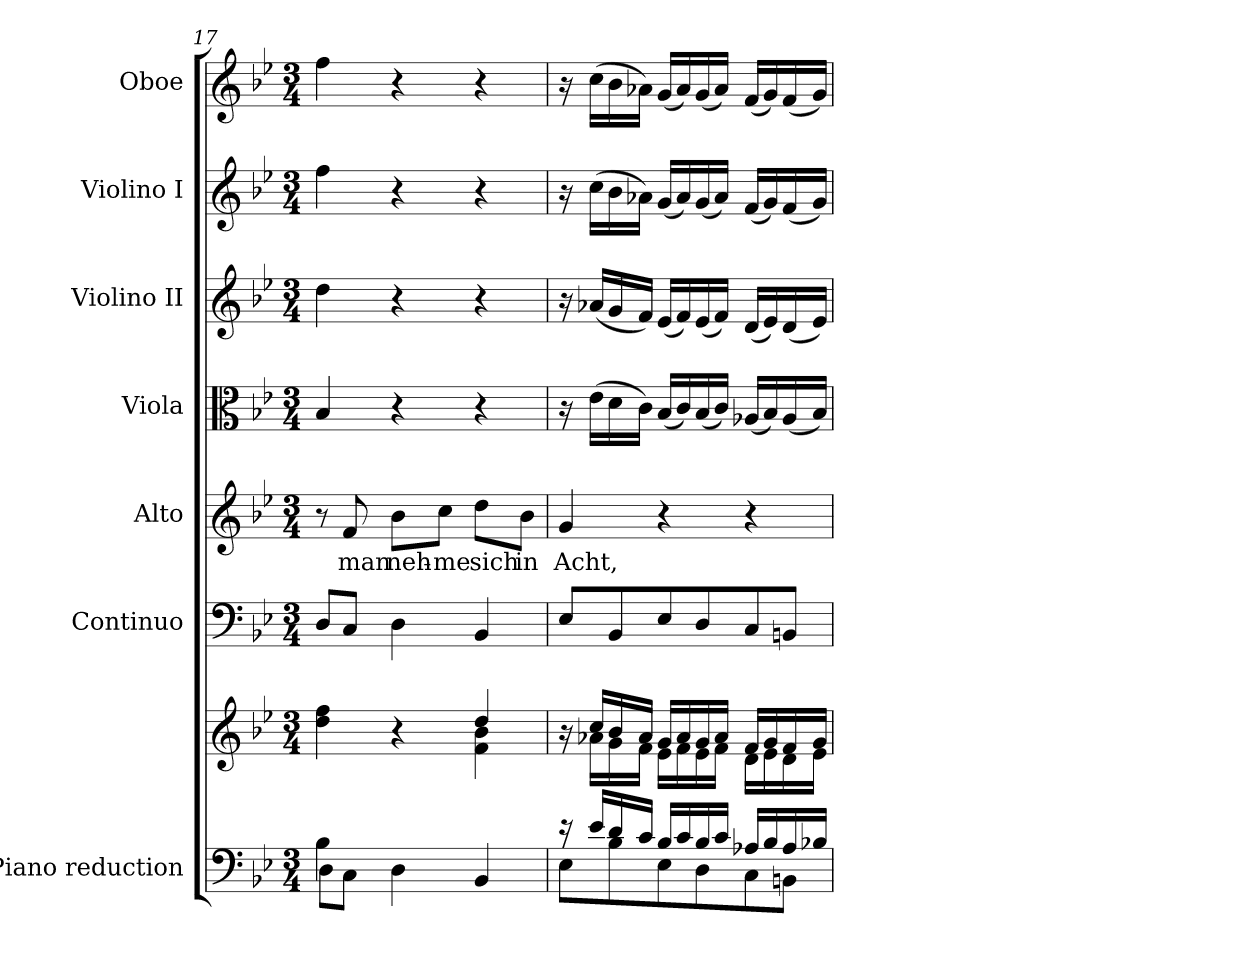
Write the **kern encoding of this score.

**kern	**kern	**kern	**kern	**text	**kern	**kern	**kern	**kern
*part7	*part7	*part6	*part5	*part5	*part4	*part3	*part2	*part1
*staff8	*staff7	*staff6	*staff5	*staff5	*staff4	*staff3	*staff2	*staff1
*I"Piano reduction	*	*I"Continuo	*I"Alto	*	*I"Viola	*I"Violino II	*I"Violino I	*I"Oboe
*I'Pno	*	*	*	*	*	*	*	*I'Ob
!!LO:LB:g=z
*clefF4	*clefG2	*clefF4	*clefG2	*	*clefC3	*clefG2	*clefG2	*clefG2
*k[b-e-]	*k[b-e-]	*k[b-e-]	*k[b-e-]	*	*k[b-e-]	*k[b-e-]	*k[b-e-]	*k[b-e-]
*M3/4	*M3/4	*M3/4	*M3/4	*	*M3/4	*M3/4	*M3/4	*M3/4
=17	=17	=17	=17	=17	=17	=17	=17	=17
*^	*^	*	*	*	*	*	*	*
4B-\	8D\L	4dd\ 4ff\	4ryy	8D/L	8r	.	4B-/	4dd\	4ff\	4ff\
!	!	!	!	!	!	!LO:LY:b	!	!	!	!
.	8C\J	.	.	8C/J	8f/	man	.	.	.	.
!	!	!	!	!	!	!LO:LY:b	!	!	!	!
2ryy	4D\	4r	4ryy	4D\	8b-\L	neh-	4r	4r	4r	4r
!	!	!	!	!	!	!LO:LY:b	!	!	!	!
.	.	.	.	.	8cc\J	-me	.	.	.	.
!	!	!	!	!	!	!LO:LY:b	!	!	!	!
.	4BB-/	4dd/	4f\ 4b-\	4BB-/	8dd\L	sich	4r	4r	4r	4r
!	!	!	!	!	!	!LO:LY:b	!	!	!	!
.	.	.	.	.	8b-\J	in	.	.	.	.
=18	=18	=18	=18	=18	=18	=18	=18	=18	=18	=18
!	!	!	!	!	!	!LO:LY:b	!	!	!	!
16r	8E-\L	16r	16ryy	8E-/L	4g/	Acht,	16r	16r	16r	16r
16e-/LL	.	16cc/LL	16a-X\LL	.	.	.	(16e-\LL	(16a-X/LL	(16cc\LL	(16cc\LL
16d/	8B-\	16b-/	16g\	8BB-/	.	.	16d\	16g/	16b-\	16b-\
16c/JJ	.	16a-/JJ	16f\JJ	.	.	.	16c\JJ)	16f/JJ)	16a-X\JJ)	16a-X\JJ)
16B-/LL	8E-\	16g/LL	16e-\LL	8E-/	4r	.	(16B-/LL	(16e-/LL	(16g/LL	(16g/LL
16c/	.	16a-/	16f\	.	.	.	16c/)	16f/)	16a-/)	16a-/)
16B-/	8D\	16g/	16e-\	8D/	.	.	(16B-/	(16e-/	(16g/	(16g/
16c/JJ	.	16a-/JJ	16f\JJ	.	.	.	16c/JJ)	16f/JJ)	16a-/JJ)	16a-/JJ)
16A-X/LL	8C\	16f/LL	16d\LL	8C/	4r	.	(16A-X/LL	(16d/LL	(16f/LL	(16f/LL
16B-/	.	16g/	16e-\	.	.	.	16B-/)	16e-/)	16g/)	16g/)
16A-/	8BBn\J	16f/	16d\	8BBn/J	.	.	(16A-/	(16d/	(16f/	(16f/
16B-X/JJ	.	16g/JJ	16e-\JJ	.	.	.	16B-/JJ)	16e-/JJ)	16g/JJ)	16g/JJ)
*v	*v	*	*	*	*	*	*	*	*	*
*	*v	*v	*	*	*	*	*	*	*
=	=	=	=	=	=	=	=	=
*-	*-	*-	*-	*-	*-	*-	*-	*-
